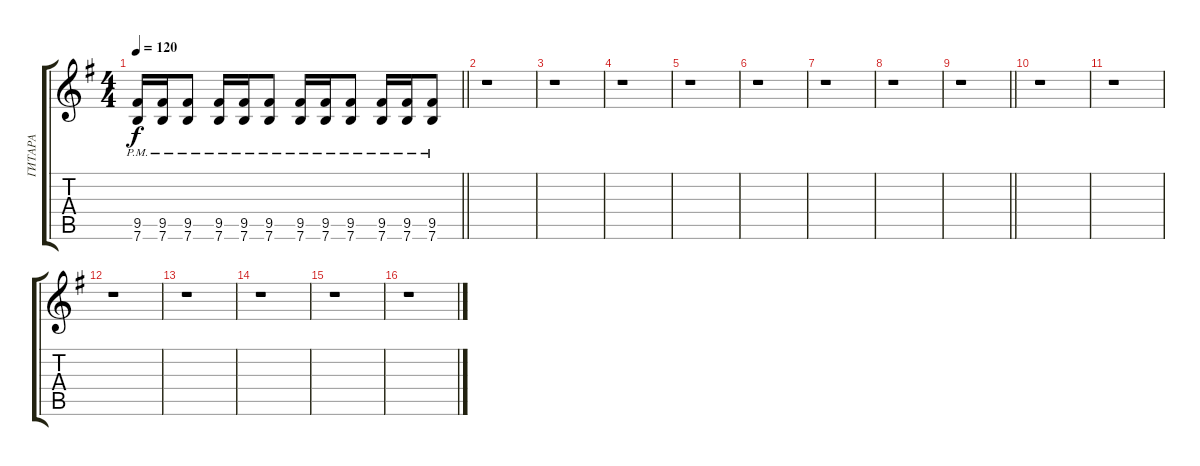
\track ("ГИТАРА" "ГИТАРА") {instrument distortionguitar}
\staff {score tabs}
\tuning (E4 B3 G3 D3 A2 E2) {hide}
\ts (4 4)
\tempo 120
\clef g2
\barLineRight lightlight
\ks g
(9.5{pm} 7.6{pm}).16{dy f} (9.5{pm} 7.6{pm}).16 (9.5{pm} 7.6{pm}).8 (9.5{pm} 7.6{pm}).16 (9.5{pm} 7.6{pm}).16 (9.5{pm} 7.6{pm}).8 (9.5{pm} 7.6{pm}).16 (9.5{pm} 7.6{pm}).16 (9.5{pm} 7.6{pm}).8 (9.5{pm} 7.6{pm}).16 (9.5{pm} 7.6{pm}).16 (9.5{pm} 7.6{pm}).8 |
r.1 |
r.1 |
r.1 |
r.1 |
r.1 |
r.1 |
r.1 |
\barLineRight lightlight
r.1 |
r.1 |
r.1 |
r.1 |
r.1 |
r.1 |
r.1 |
r.1
